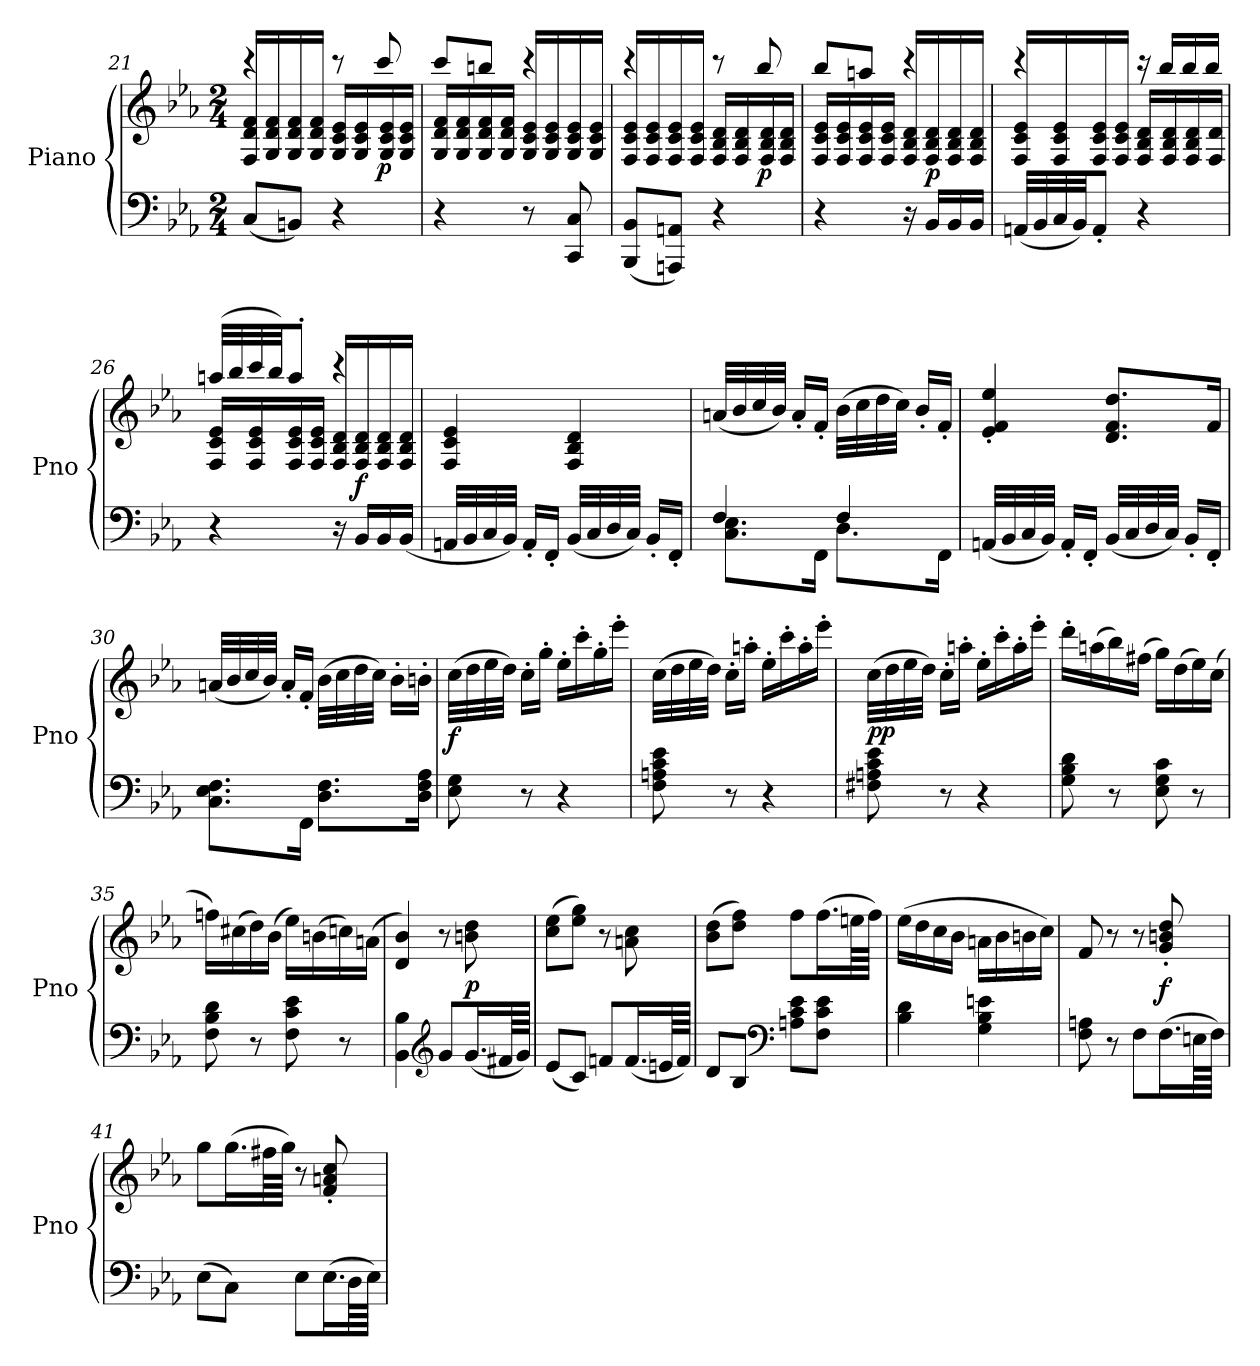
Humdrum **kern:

**kern	**kern	**dynam
*part1	*part1	*part1
*staff2	*staff1	*staff1/2
*I"Piano	*	*
*I'Pno	*	*
*clefF4	*clefG2	*
*k[b-e-a-]	*k[b-e-a-]	*
*E-:	*E-:	*
*M2/4	*M2/4	*
=21	=21	=21
*	*^	*
(8C/L	4r	16F/ 16d/ 16f/LL	.
.	.	16G/ 16d/ 16f/	.
8BBn/J)	.	16G/ 16d/ 16f/	.
.	.	16G/ 16d/ 16f/JJ	.
4r	8r	16G/ 16c/ 16e-/LL	.
.	.	16G/ 16c/ 16e-/	.
.	8ccc/	16G/ 16c/ 16e-/	p
.	.	16G/ 16c/ 16e-/JJ	.
=22	=22	=22	=22
4r	8ccc/L	16G/ 16d/ 16f/LL	.
.	.	16G/ 16d/ 16f/	.
.	8bbn/J	16G/ 16d/ 16f/	.
.	.	16G/ 16d/ 16f/JJ	.
8r	4r	16G/ 16c/ 16e-/LL	.
.	.	16G/ 16c/ 16e-/	.
8CC/ 8C/	.	16G/ 16c/ 16e-/	.
.	.	16G/ 16c/ 16e-/JJ	.
=23	=23	=23	=23
(8BBB-/ 8BB-/L	4r	16F/ 16c/ 16e-/LL	.
.	.	16F/ 16c/ 16e-/	.
8AAAn/ 8AAn/J)	.	16F/ 16c/ 16e-/	.
.	.	16F/ 16c/ 16e-/JJ	.
4r	8r	16F/ 16B-/ 16d/LL	.
.	.	16F/ 16B-/ 16d/	.
.	8bb-/	16F/ 16B-/ 16d/	p
.	.	16F/ 16B-/ 16d/JJ	.
=24	=24	=24	=24
4r	8bb-/L	16F/ 16c/ 16e-/LL	.
.	.	16F/ 16c/ 16e-/	.
.	8aan/J	16F/ 16c/ 16e-/	.
.	.	16F/ 16c/ 16e-/JJ	.
16r	4r	16F/ 16B-/ 16d/LL	.
16BB-/LL	.	16F/ 16B-/ 16d/	p
16BB-/	.	16F/ 16B-/ 16d/	.
16BB-/JJ	.	16F/ 16B-/ 16d/JJ	.
=25	=25	=25	=25
(32AAn/LLL	4r	16F/ 16c/ 16e-/LL	.
32BB-/	.	.	.
32C/	.	16F/ 16c/ 16e-/	.
32BB-/JJ)	.	.	.
8AA'/J	.	16F/ 16c/ 16e-/	.
.	.	16F/ 16c/ 16e-/JJ	.
4r	16r	16F/ 16B-/ 16d/LL	.
.	16bb-/LL	16F/ 16B-/ 16d/	.
.	16bb-/	16F/ 16B-/ 16d/	.
.	16bb-/JJ	16F/ 16d/JJ	.
=26	=26	=26	=26
4r	(32aan/LLL	16F/ 16c/ 16e-/LL	.
.	32bb-/	.	.
.	32ccc/	16F/ 16c/ 16e-/	.
.	32bb-/JJ)	.	.
.	8aa'/J	16F/ 16c/ 16e-/	.
.	.	16F/ 16c/ 16e-/JJ	.
16r	4r	16F/ 16B-/ 16d/LL	.
16BB-/LL	.	16F/ 16B-/ 16d/	f
16BB-/	.	16F/ 16B-/ 16d/	.
(16BB-/JJ	.	16F/ 16B-/ 16d/JJ	.
*	*v	*v	*
=27	=27	=27
32AAn/LLL	4F/ 4c/ 4e-/	.
32BB-/	.	.
32C/	.	.
32BB-/JJJ)	.	.
16AA'/LL	.	.
16FF'/JJ	.	.
(32BB-/LLL	4F/ 4B-/ 4d/	.
32C/	.	.
32D/	.	.
32C/JJJ)	.	.
16BB-'/LL	.	.
16FF'/JJ	.	.
=28	=28	=28
*^	*	*
4F/	8.C\ 8.E-\L	(32an/LLL	.
.	.	32b-/	.
.	.	32cc/	.
.	.	32b-/JJJ)	.
.	.	16a'/LL	.
.	16FF\Jk	16f'/JJ	.
4F/	8.D\L	(32b-\LLL	.
.	.	32cc\	.
.	.	32dd\	.
.	.	32cc\JJJ)	.
.	.	16b-'/LL	.
.	16FF\Jk	16f'/JJ	.
*v	*v	*	*
=29	=29	=29
(32AAn/LLL	4e-'/ 4f'/ 4ee-'/	.
32BB-/	.	.
32C/	.	.
32BB-/JJJ)	.	.
16AA'/LL	.	.
16FF'/JJ	.	.
(32BB-/LLL	8.d/ 8.f/ 8.dd/L	.
32C/	.	.
32D/	.	.
32C/JJJ)	.	.
16BB-'/LL	.	.
16FF'/JJ	16f/Jk	.
=30	=30	=30
8.C\ 8.E-\ 8.F\L	(32an/LLL	.
.	32b-/	.
.	32cc/	.
.	32b-/JJJ)	.
.	16a'/LL	.
16FF\Jk	16f'/JJ	.
8.D\ 8.F\L	(32b-\LLL	.
.	32cc\	.
.	32dd\	.
.	32cc\JJJ)	.
.	16b-'\LL	.
16D\ 16F\ 16A-\Jk	16bn'\JJ	.
=31	=31	=31
8E-\ 8G\	(32cc\LLL	f
.	32dd\	.
.	32ee-\	.
.	32dd\JJJ)	.
8r	16cc'\LL	.
.	16gg'\JJ	.
4r	16ee-'\LL	.
.	16ccc'\	.
.	16gg'\	.
.	16eee-'\JJ	.
=32	=32	=32
8F\ 8An\ 8c\ 8e-\	(32cc\LLL	.
.	32dd\	.
.	32ee-\	.
.	32dd\JJJ)	.
8r	16cc'\LL	.
.	16aan'\JJ	.
4r	16ee-'\LL	.
.	16ccc'\	.
.	16aa'\	.
.	16eee-'\JJ	.
=33	=33	=33
8F#X\ 8An\ 8c\ 8e-\	(32cc\LLL	pp
.	32dd\	.
.	32ee-\	.
.	32dd\JJJ)	.
8r	16cc'\LL	.
.	16aan'\JJ	.
4r	16ee-'\LL	.
.	16ccc'\	.
.	16aa'\	.
.	16eee-'\JJ	.
=34	=34	=34
8G\ 8B-\ 8d\	16ddd'\LL	.
.	(16aan\	.
8r	16bb-\)	.
.	(16ff#X\JJ	.
8E-\ 8G\ 8c\	16gg\LL)	.
.	(16dd\	.
8r	16ee-\)	.
.	(16cc\JJ	.
=35	=35	=35
8F\ 8B-\ 8d\	16ffn\LL)	.
.	(16cc#X\	.
8r	16dd\)	.
.	(16b-\JJ	.
8F\ 8c\ 8e-\	16ee-\LL)	.
.	(16bn\	.
8r	16ccn\)	.
.	(16an\JJ	.
=36	=36	=36
4BB-\ 4B-\	4d/ 4b-/)	.
*clefG2	*	*
8g/L	8r	.
(16.g/L	8bn\ 8dd\	p
64f#X/LL	.	.
64g/JJJJ)	.	.
=37	=37	=37
(8e-/L	(8cc\ 8ee-\L	.
8c/J)	8ee-\ 8gg\J)	.
8fn/L	8r	.
(16.f/L	8an\ 8cc\	.
64en/LL	.	.
64f/JJJJ)	.	.
=38	=38	=38
8d/L	(8b-\ 8dd\L	.
8B-/J	8dd\ 8ff\J)	.
*clefF4	*	*
8An\ 8c\ 8e-\L	8ff\L	.
8F\ 8c\ 8e-\J	(16.ff\L	.
.	64een\LL	.
.	64ff\JJJJ)	.
=39	=39	=39
4B-\ 4d\	(16ee-\LL	.
.	16dd\	.
.	16cc\	.
.	16b-\JJ	.
4G\ 4B-\ 4en\	16an\LL	.
.	16b-\	.
.	16bn\	.
.	16cc\JJ)	.
=40	=40	=40
8F\ 8An\	8f/	.
8r	8r	.
8F\L	8r	.
(16.F\L	8g'/ 8bn'/ 8dd'/	f
64En\LL	.	.
64F\JJJJ)	.	.
=41	=41	=41
(8E-\L	8gg\L	.
8C\J)	(16.gg\L	.
.	64ff#X\LL	.
.	64gg\JJJJ)	.
8E-\L	8r	.
(16.E-\L	8f'/ 8an'/ 8cc'/	.
64D\LL	.	.
64E-\JJJJ)	.	.
=	=	=
*-	*-	*-
